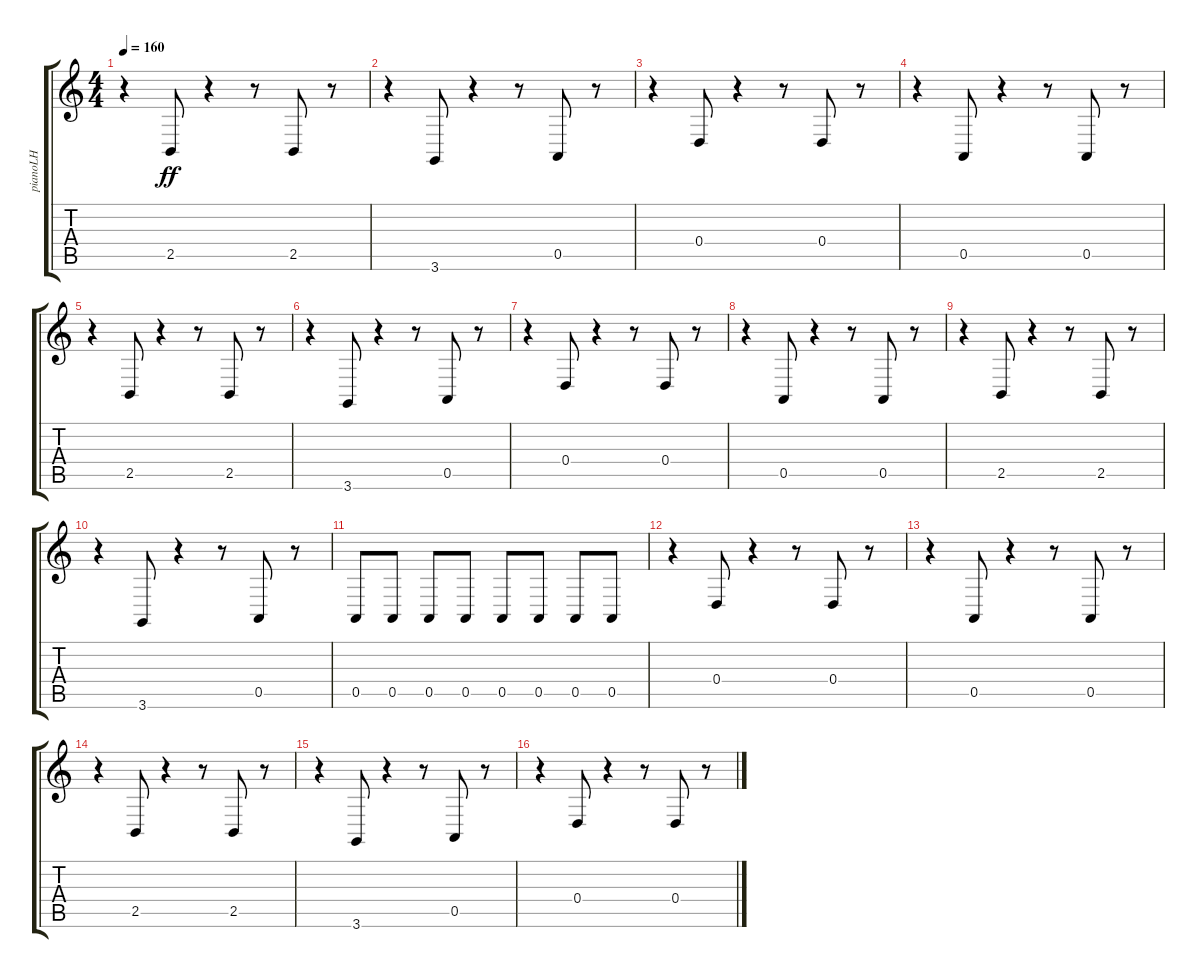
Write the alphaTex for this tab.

\track ("pianoLH" "pianoLH") {instrument brightacousticpiano}
\staff {score tabs}
\tuning (E4 B3 G3 D3 A2 E2) {hide}
\ts (4 4)
\tempo 160
\clef g2
\ks c
r.4{dy ff} 2.5.8 r.4 r.8 2.5.8 r.8 |
r.4 3.6.8 r.4 r.8 0.5.8 r.8 |
r.4 0.4.8 r.4 r.8 0.4.8 r.8 |
r.4 0.5.8 r.4 r.8 0.5.8 r.8 |
r.4 2.5.8 r.4 r.8 2.5.8 r.8 |
r.4 3.6.8 r.4 r.8 0.5.8 r.8 |
r.4 0.4.8 r.4 r.8 0.4.8 r.8 |
r.4 0.5.8 r.4 r.8 0.5.8 r.8 |
r.4 2.5.8 r.4 r.8 2.5.8 r.8 |
r.4 3.6.8 r.4 r.8 0.5.8 r.8 |
0.5.8 0.5.8 0.5.8 0.5.8 0.5.8 0.5.8 0.5.8 0.5.8 |
r.4 0.4.8 r.4 r.8 0.4.8 r.8 |
r.4 0.5.8 r.4 r.8 0.5.8 r.8 |
r.4 2.5.8 r.4 r.8 2.5.8 r.8 |
r.4 3.6.8 r.4 r.8 0.5.8 r.8 |
r.4 0.4.8 r.4 r.8 0.4.8 r.8
